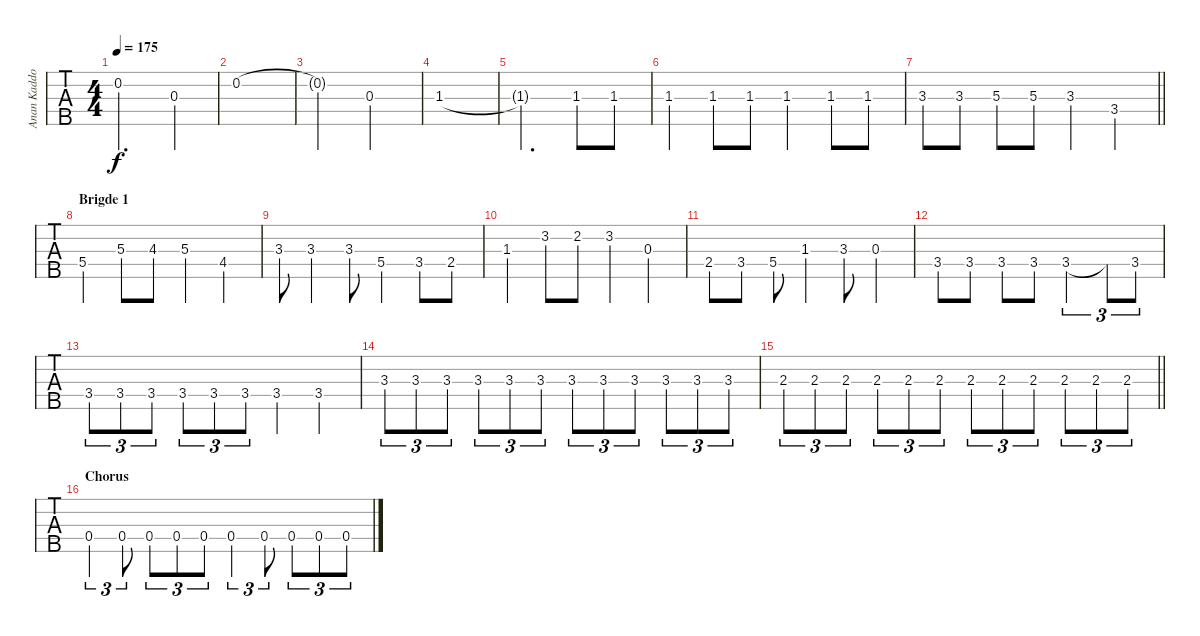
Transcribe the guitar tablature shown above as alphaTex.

\track ("Anan Kaddouri, Bass" "Anan Kaddo") {instrument electricbassfinger}
\staff {tabs}
\tuning (Gb2 Db2 Ab1 Eb1 Bb0) {hide}
\ts (4 4)
\tempo 175
\clef f4
\ks c
0.2{t}.2{d dy f} 0.3.4 |
0.2.1 |
0.2{t}.2 0.3.2 |
1.3.1 |
1.3{t}.2{d} 1.3.8 1.3.8 |
1.3.4 1.3.8 1.3.8 1.3.4 1.3.8 1.3.8 |
\barLineRight lightlight
3.3.8 3.3.8 5.3.8 5.3.8 3.3.4 3.4.4 |
\section ("" "Brigde 1")
5.4.4 5.3.8 4.3.8 5.3.4 4.4.4 |
3.3.8 3.3.4 3.3.8 5.4.4 3.4.8 2.4.8 |
1.3.4 3.2.8 2.2.8 3.2.4 0.3.4 |
2.4.8 3.4.8 5.4.8 1.3.4 3.3.8 0.3.4 |
3.4.8 3.4.8 3.4.8 3.4.8 3.4.2{tu (3 2)} 3.4{t}.8{tu (3 2)} 3.4.8{tu (3 2)} |
3.4.8{tu (3 2)} 3.4.8{tu (3 2)} 3.4.8{tu (3 2)} 3.4.8{tu (3 2)} 3.4.8{tu (3 2)} 3.4.8{tu (3 2)} 3.4.4 3.4.4 |
3.3.8{tu (3 2)} 3.3.8{tu (3 2)} 3.3.8{tu (3 2)} 3.3.8{tu (3 2)} 3.3.8{tu (3 2)} 3.3.8{tu (3 2)} 3.3.8{tu (3 2)} 3.3.8{tu (3 2)} 3.3.8{tu (3 2)} 3.3.8{tu (3 2)} 3.3.8{tu (3 2)} 3.3.8{tu (3 2)} |
\barLineRight lightlight
2.3.8{tu (3 2)} 2.3.8{tu (3 2)} 2.3.8{tu (3 2)} 2.3.8{tu (3 2)} 2.3.8{tu (3 2)} 2.3.8{tu (3 2)} 2.3.8{tu (3 2)} 2.3.8{tu (3 2)} 2.3.8{tu (3 2)} 2.3.8{tu (3 2)} 2.3.8{tu (3 2)} 2.3.8{tu (3 2)} |
\section ("" "Chorus")
0.4.4{tu (3 2)} 0.4.8{tu (3 2)} 0.4.8{tu (3 2)} 0.4.8{tu (3 2)} 0.4.8{tu (3 2)} 0.4.4{tu (3 2)} 0.4.8{tu (3 2)} 0.4.8{tu (3 2)} 0.4.8{tu (3 2)} 0.4.8{tu (3 2)}
